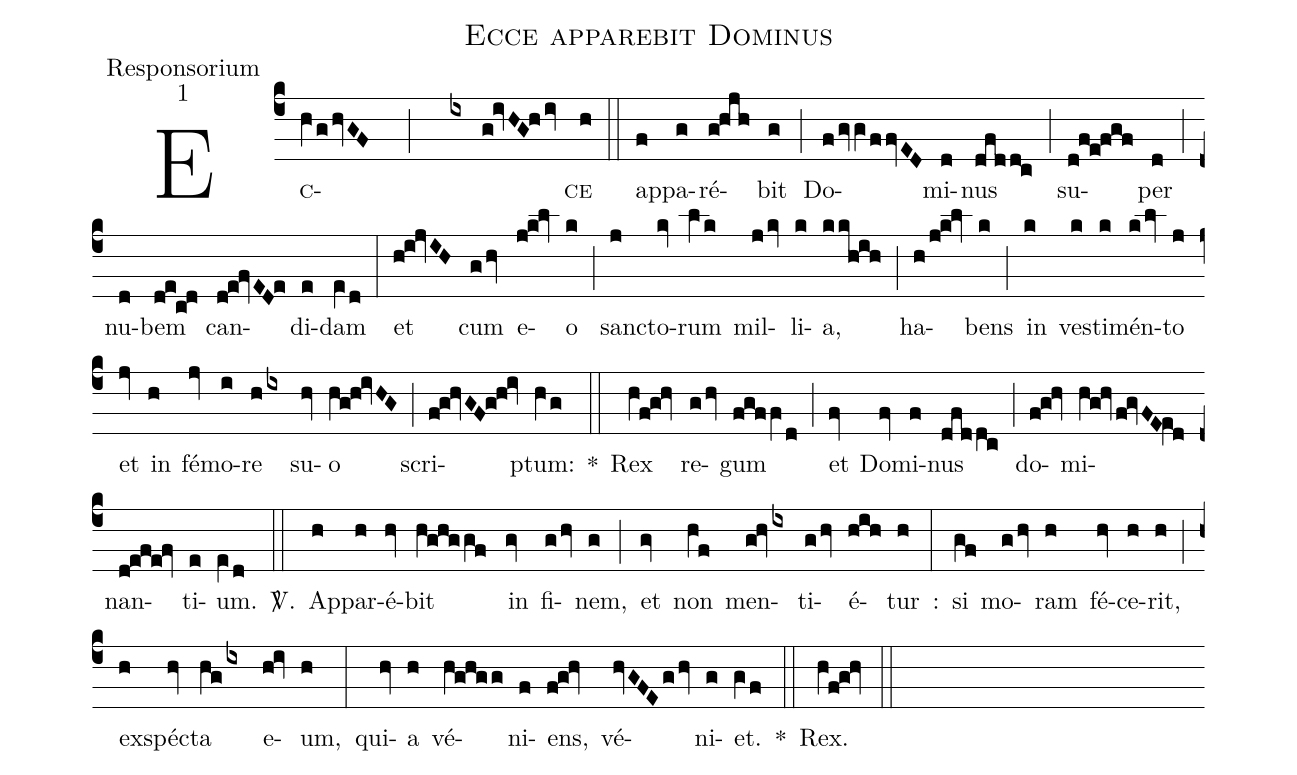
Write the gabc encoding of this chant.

name:Ecce apparebit Dominus;
office-part:Responsorium;
mode:1;
%%
(c4)
E<sc>c(hVghvGF ; ix g!ivHG!hiv)ce</sc>(h) (::) ap(f)pa(g)ré(g!h@j@h)bit(g) (;) Do(fgv/gVf/fvED)mi(d)nus(d@f@d/d!c) (;) su(d!f!e!f!g!f)per(d) (;) nu(d)bem(d!e!c!d) can(d!e!fvED!e)di(e)dam(eVd) (:) et(h!i!jvIH) cum(ghv) e-(j!k!lv)o(k) (;) sanc(j)to(kv)rum(lVk) mil(jkv)li(k)a,(k/k@h!i!h) (;) ha(h/j!k!lv)bens(k) (;) in(k) ves(k)ti(k)mén(klv)to(j) et(jv) in(h) fé(jv)mo(i)re(h/ix) su(hv)o(hV!g!h!ivHG) (;) scri(f!g!hvGF!g!h!iv)ptum:(hVg) *(::)  Rex(hV!f!g!hv) re(ghv)gum(f!g!f/fVd) (;) et(fv)
Do(fv)mi(f)nus(d@f@d/dc) (;) do(f!g!hv)mi(hV!g!hv/f!gvFE!eV!d)nan(d!e!f!e!fv)ti(e)um.(eVd) <sp>V/</sp>.(::) Ap(h)par(h)é(hv)bit(hV!g!h!g/gV!f) in(gv) fi(ghv)nem,(g) (;)  et(gv) non(hV!f) men(g!hv/ix)ti(ghv)é(h!i!h)tur(h) :(:) si(gf) mo(ghv)ram(h) fé(hv)ce(h)rit,(h) (;) ex(h)spéc(hv)ta(hV!g/ix) e-(h!iv)um,(h) (:) qui(hv)a(h) vé(hV!g!h!g/g)ni(f)ens,(f!g!hv) vé(hvGFE/ghv)ni(g)et.(gVf) *(::) Rex.(hV!f!g!hv) (::)
